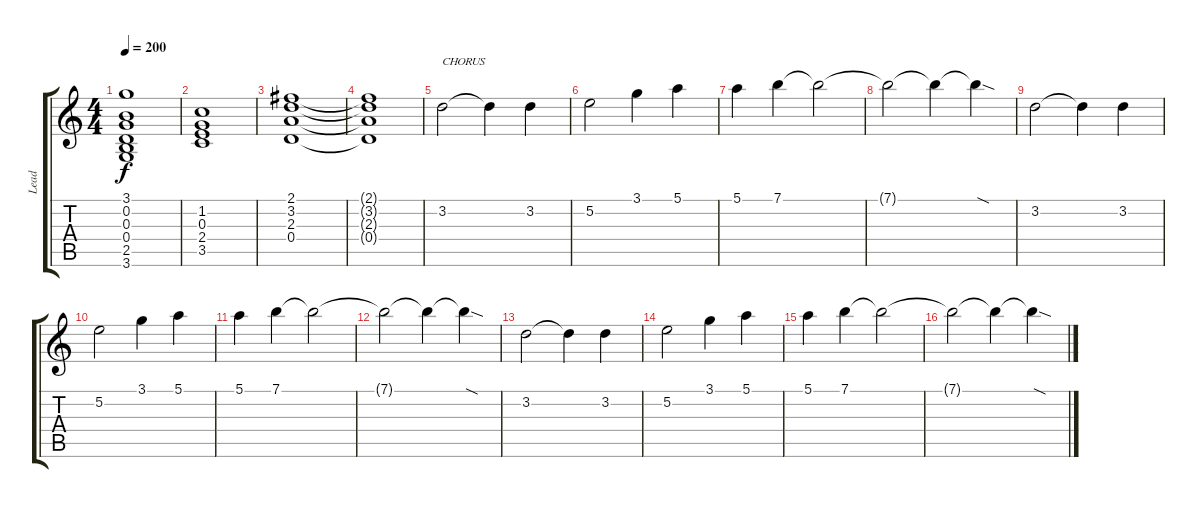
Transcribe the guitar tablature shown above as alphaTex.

\track ("Lead" "Lead") {instrument distortionguitar}
\staff {score tabs}
\tuning (E4 B3 G3 D3 A2 E2) {hide}
\ts (4 4)
\tempo 200
\clef g2
\ks c
(3.1 0.2 0.3 0.4 2.5 3.6).1{dy f} |
(1.2 0.3 2.4 3.5).1 |
(2.1 3.2 2.3 0.4).1 |
(2.1{t} 3.2{t} 2.3{t} 0.4{t}).1 |
3.2.2{txt "CHORUS"} 3.2{t}.4 3.2.4 |
5.2.2 3.1.4 5.1.4 |
5.1.4 7.1.4 7.1{t}.2 |
7.1{t}.2 7.1{t}.4 7.1{sod t}.4 |
3.2.2 3.2{t}.4 3.2.4 |
5.2.2 3.1.4 5.1.4 |
5.1.4 7.1.4 7.1{t}.2 |
7.1{t}.2 7.1{t}.4 7.1{sod t}.4 |
3.2.2 3.2{t}.4 3.2.4 |
5.2.2 3.1.4 5.1.4 |
5.1.4 7.1.4 7.1{t}.2 |
7.1{t}.2 7.1{t}.4 7.1{sod t}.4
